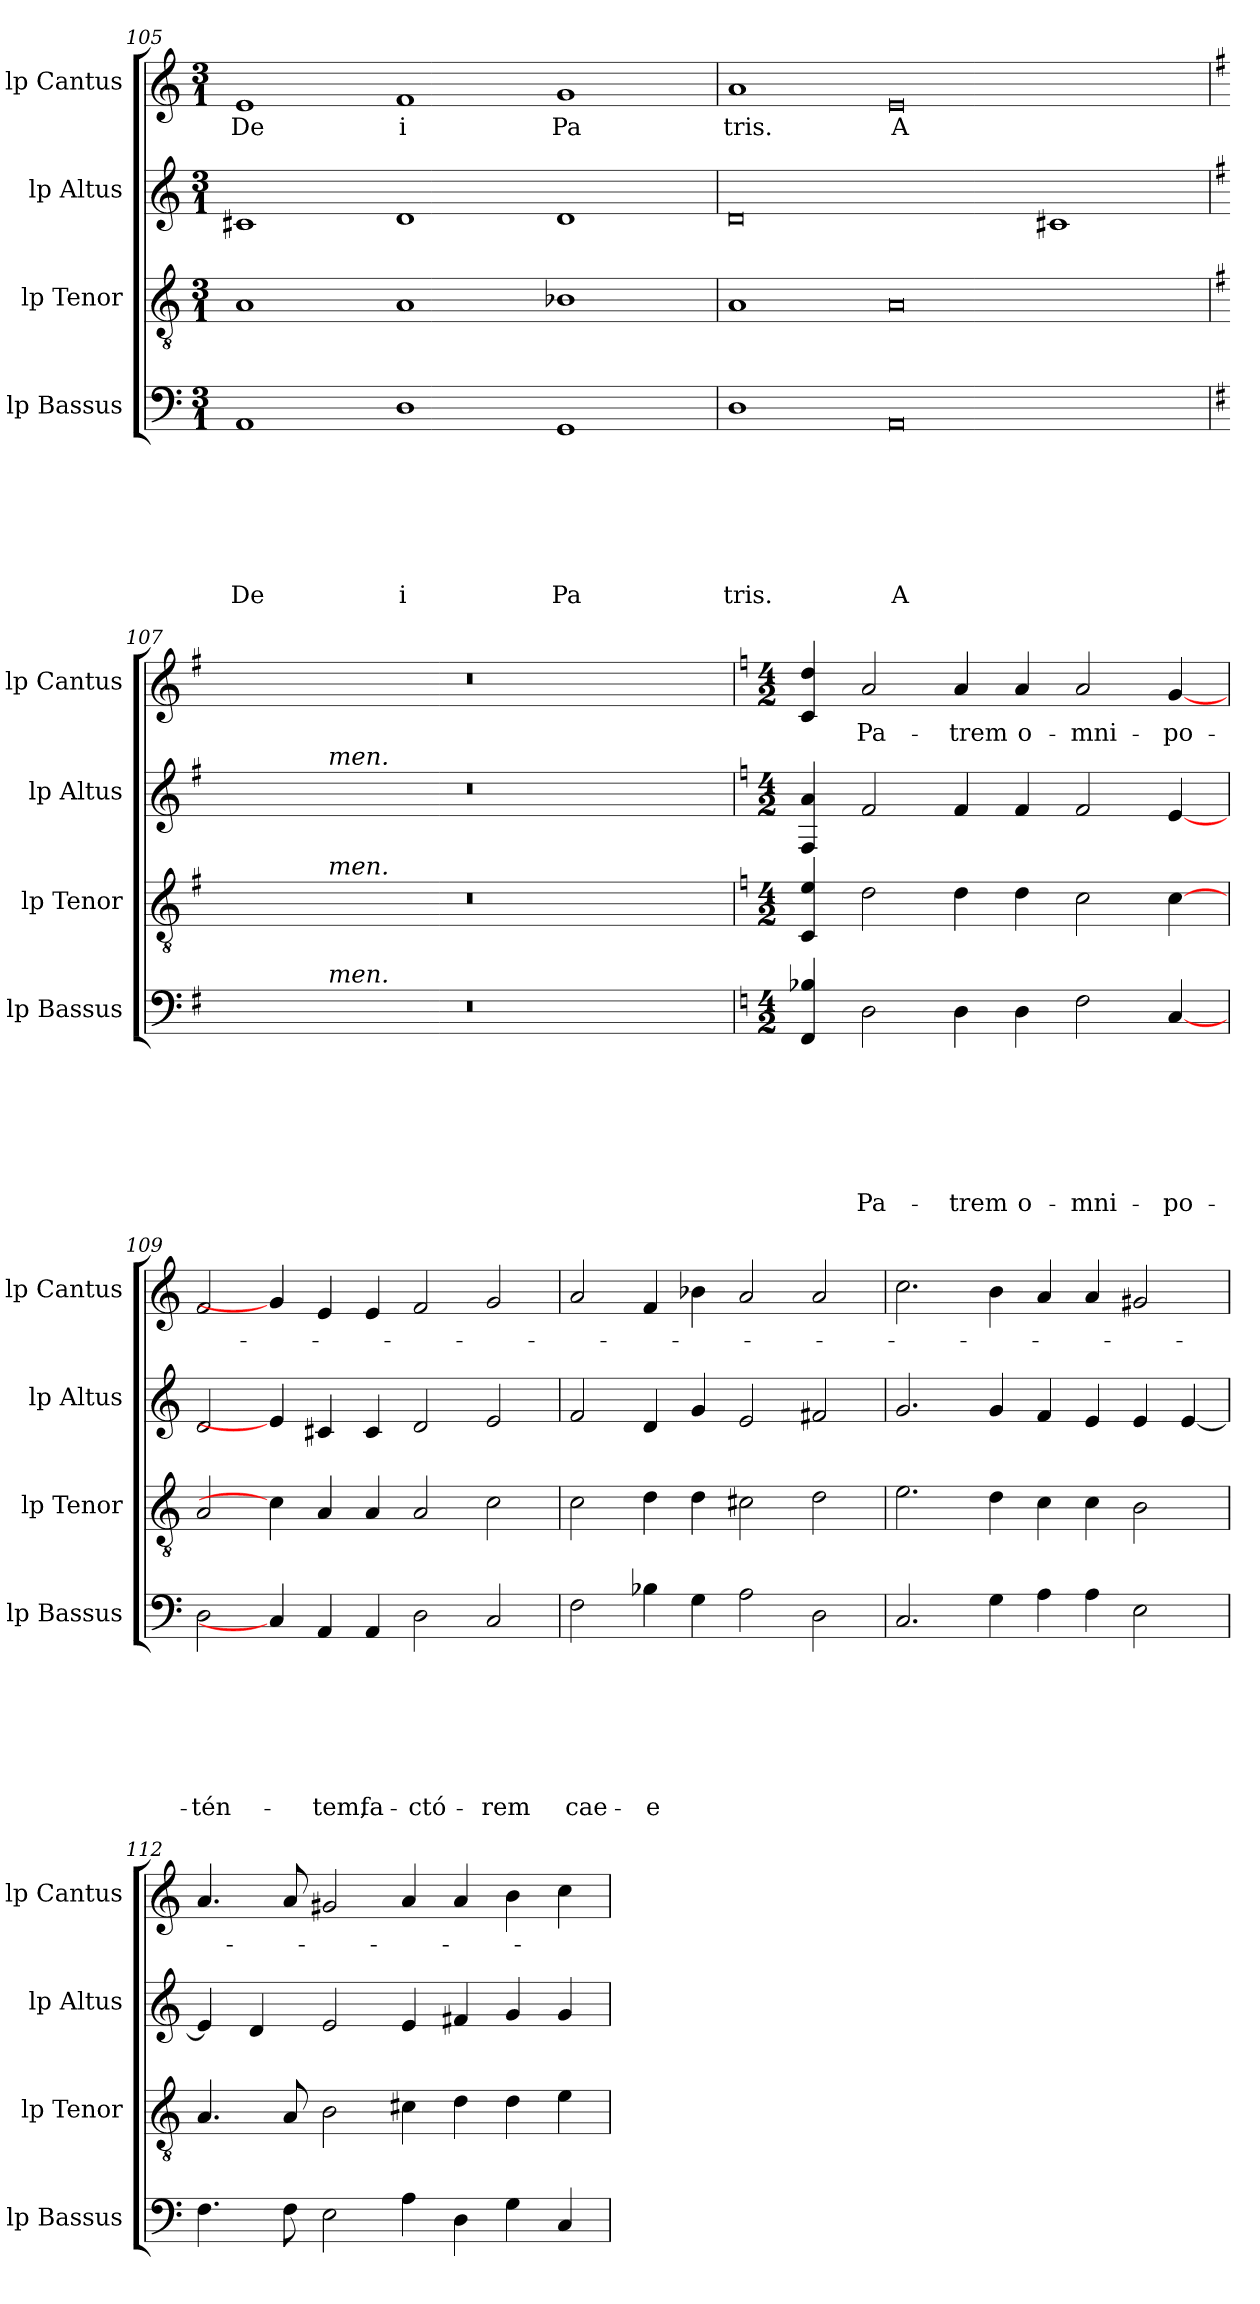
**kern	**text	**text	**text	**text	**text	**text	**text	**kern	**kern	**kern	**text
*part4	*part4	*part4	*part4	*part4	*part4	*part4	*part4	*part3	*part2	*part1	*part1
*staff4	*staff4	*staff4	*staff4	*staff4	*staff4	*staff4	*staff4	*staff3	*staff2	*staff1	*staff1
*I"lp Bassus	*	*	*	*	*	*	*	*I"lp Tenor	*I"lp Altus	*I"lp Cantus	*
*I'lp Bassus	*	*	*	*	*	*	*	*I'lp Tenor	*I'lp Altus	*I'lp Cantus	*
*clefF4	*	*	*	*	*	*	*	*clefGv2	*clefG2	*clefG2	*
*k[]	*	*	*	*	*	*	*	*k[]	*k[]	*k[]	*
*C:	*	*	*	*	*	*	*	*C:	*C:	*C:	*
*M3/1	*	*	*	*	*	*	*	*M3/1	*M3/1	*M3/1	*
=105	=105	=105	=105	=105	=105	=105	=105	=105	=105	=105	=105
!	!	!	!	!	!	!	!LO:LY:b	!	!	!	!LO:LY:b
1AA	.	.	.	.	.	.	De	1A	1c#X	1e	De
!	!	!	!	!	!	!	!LO:LY:b	!	!	!	!LO:LY:b
1D	.	.	.	.	.	.	i	1A	1d	1f	i
!	!	!	!	!	!	!	!LO:LY:b	!	!	!	!LO:LY:b
1GG	.	.	.	.	.	.	Pa	1B-X	1d	1g	Pa
=106	=106	=106	=106	=106	=106	=106	=106	=106	=106	=106	=106
!	!	!	!	!	!	!	!LO:LY:b	!	!	!	!LO:LY:b
1D	.	.	.	.	.	.	tris.	1A	0d	1a	tris.
!	!	!	!	!	!	!	!LO:LY:b	!	!	!	!LO:LY:b
0AA	.	.	.	.	.	.	A	0A	.	0e	A
.	.	.	.	.	.	.	.	.	1c#X	.	.
=107	=107	=107	=107	=107	=107	=107	=107	=107	=107	=107	=107
*k[f#]	*	*	*	*	*	*	*	*k[f#]	*k[f#]	*k[f#]	*
*G:	*	*	*	*	*	*	*	*G:	*G:	*G:	*
*^	*	*	*	*	*	*	*	*^	*^	*	*
0.r	4ryy	.	.	.	.	.	.	.	0.r	4ryy	0.r	4ryy	0.r	.
.	8ryy	.	.	.	.	.	.	.	.	8ryy	.	8ryy	.	.
.	32ryy	.	.	.	.	.	.	.	.	32ryy	.	32ryy	.	.
!	!	!	!	!	!	!	!	!	!	!	!	!LO:TX:a:i:t=men.	!	!
!	!	!	!	!	!	!	!	!	!	!LO:TX:a:i:t=men.	!	!	!	!
!	!LO:TX:a:i:t=men.	!	!	!	!	!	!	!	!	!	!	!	!	!
.	1ryy	.	.	.	.	.	.	.	.	1ryy	.	1ryy	.	.
.	1ryy	.	.	.	.	.	.	.	.	1ryy	.	1ryy	.	.
.	2ryy	.	.	.	.	.	.	.	.	2ryy	.	2ryy	.	.
.	16.ryy	.	.	.	.	.	.	.	.	16.ryy	.	16.ryy	.	.
*v	*v	*	*	*	*	*	*	*	*	*	*v	*v	*	*
*	*	*	*	*	*	*	*	*v	*v	*	*	*
!!LO:PB:g=z
=108!	=108!	=108!	=108!	=108!	=108!	=108!	=108!	=108!	=108!	=108!	=108!
*k[]	*	*	*	*	*	*	*	*k[]	*k[]	*k[]	*
*C:	*	*	*	*	*	*	*	*C:	*C:	*C:	*
*M4/2	*	*	*	*	*	*	*	*M4/2	*M4/2	*M4/2	*
4FF/ 4B-X/	.	.	.	.	.	.	.	4C/ 4e/	4F/ 4a/	4c/ 4dd/	.
!	!	!	!	!	!	!	!LO:LY:b	!	!	!	!LO:LY:b
2D\	.	.	.	.	.	.	Pa-	2d\	2f/	2a/	Pa-
!	!	!	!	!	!	!	!LO:LY:b	!	!	!	!LO:LY:b
4D\	.	.	.	.	.	.	-trem	4d\	4f/	4a/	-trem
!	!	!	!	!	!	!	!LO:LY:b	!	!	!	!LO:LY:b
4D\	.	.	.	.	.	.	o-	4d\	4f/	4a/	o-
!	!	!	!	!	!	!	!LO:LY:b	!	!	!	!LO:LY:b
2F\	.	.	.	.	.	.	-mni-	2c\	2f/	2a/	-mni-
!	!	!	!	!	!	!	!LO:LY:b	!	!	!	!LO:LY:b
[4C/	.	.	.	.	.	.	-po-	[4c\	[4e/	[4g/	-po-
=109	=109	=109	=109	=109	=109	=109	=109	=109	=109	=109	=109
!	!	!	!	!	!	!	!LO:LY:b	!	!	!	!
2D\	.	.	.	.	.	.	-tén-	2A/	2d/	2f/	.
4C/]	.	.	.	.	.	.	.	4c\]	4e/]	4g/]	.
!	!	!	!	!	!	!	!LO:LY:b	!	!	!	!
4AA/	.	.	.	.	.	.	-tem,	4A/	4c#X/	4e/	.
!	!	!	!	!	!	!	!LO:LY:b	!	!	!	!
4AA/	.	.	.	.	.	.	fa-	4A/	4c#/	4e/	.
!	!	!	!	!	!	!	!LO:LY:b	!	!	!	!
2D\	.	.	.	.	.	.	-ctó-	2A/	2d/	2f/	.
!	!	!	!	!	!	!	!LO:LY:b	!	!	!	!
2C/	.	.	.	.	.	.	-rem	2c\	2e/	2g/	.
=110	=110	=110	=110	=110	=110	=110	=110	=110	=110	=110	=110
!	!	!	!	!	!	!	!LO:LY:b	!	!	!	!
2F\	.	.	.	.	.	.	cae-	2c\	2f/	2a/	.
!	!	!	!	!	!	!	!LO:LY:b	!	!	!	!
4B-X\	.	.	.	.	.	.	-e	4d\	4d/	4f/	.
4G\	.	.	.	.	.	.	.	4d\	4g/	4b-X\	.
2A\	.	.	.	.	.	.	.	2c#X\	2e/	2a/	.
2D\	.	.	.	.	.	.	.	2d\	2f#X/	2a/	.
=111	=111	=111	=111	=111	=111	=111	=111	=111	=111	=111	=111
2.C/	.	.	.	.	.	.	.	2.e\	2.g/	2.cc\	.
4G\	.	.	.	.	.	.	.	4d\	4g/	4b\	.
4A\	.	.	.	.	.	.	.	4c\	4f/	4a/	.
4A\	.	.	.	.	.	.	.	4c\	4e/	4a/	.
2E\	.	.	.	.	.	.	.	2B\	4e/	2g#X/	.
.	.	.	.	.	.	.	.	.	[<4e/	.	.
!!LO:LB:g=z
=112	=112	=112	=112	=112	=112	=112	=112	=112	=112	=112	=112
4.F\	.	.	.	.	.	.	.	4.A/	4e/]	4.a/	.
.	.	.	.	.	.	.	.	.	4d/	.	.
8F\	.	.	.	.	.	.	.	8A/	.	8a/	.
2E\	.	.	.	.	.	.	.	2B\	2e/	2g#X/	.
4A\	.	.	.	.	.	.	.	4c#X\	4e/	4a/	.
4D\	.	.	.	.	.	.	.	4d\	4f#X/	4a/	.
4G\	.	.	.	.	.	.	.	4d\	4g/	4b\	.
4C/	.	.	.	.	.	.	.	4e\	4g/	4cc\	.
=	=	=	=	=	=	=	=	=	=	=	=
*-	*-	*-	*-	*-	*-	*-	*-	*-	*-	*-	*-
